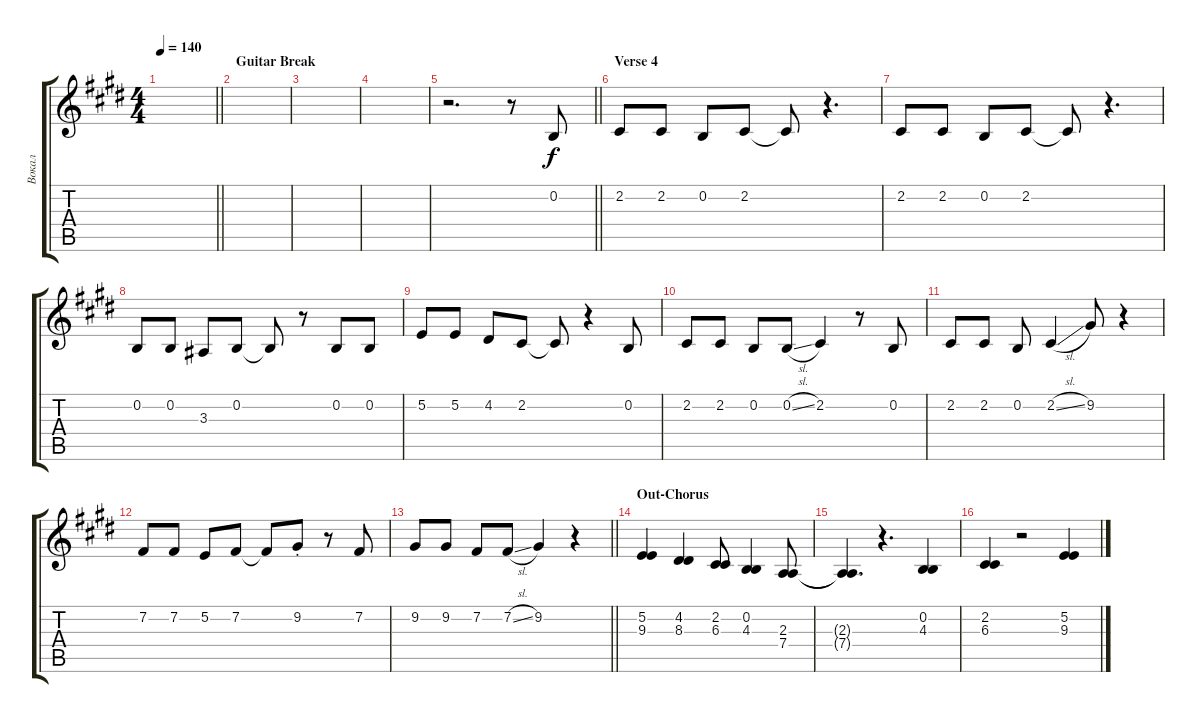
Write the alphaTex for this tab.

\track ("Вокал" "Вокал") {instrument trumpet}
\staff {score tabs}
\tuning (E4 B3 G3 D3 A2 E2) {hide}
\ts (4 4)
\tempo 140
\clef g2
\barLineRight lightlight
\ks c#minor
|
\section ("" "Guitar Break")
|
|
|
\barLineRight lightlight
r.2{d} r.8 0.2.8{dy f} |
\section ("" "Verse 4")
2.2.8 2.2.8 0.2.8 2.2.8 2.2{t}.8 r.4{d} |
2.2.8 2.2.8 0.2.8 2.2.8 2.2{t}.8 r.4{d} |
0.2.8 0.2.8 3.3.8 0.2.8 0.2{t}.8 r.8 0.2.8 0.2.8 |
5.2.8 5.2.8 4.2.8 2.2.8 2.2{t}.8 r.4 0.2.8 |
2.2.8 2.2.8 0.2.8 0.2{sl}.8 2.2.4 r.8 0.2.8 |
2.2.8 2.2.8 0.2.8 2.2{sl}.4 9.2.8 r.4 |
7.2.8 7.2.8 5.2.8 7.2.8 7.2{t}.8 9.2{st}.8 r.8 7.2.8 |
\barLineRight lightlight
9.2.8 9.2.8 7.2.8 7.2{sl}.8 9.2.4 r.4 |
\section ("" "Out-Chorus")
(5.2 9.3).4 (4.2 8.3).4 (2.2 6.3).8 (0.2 4.3).4 (2.3 7.4).8 |
(2.3{t} 7.4{t}).4{d} r.4{d} (0.2 4.3).4 |
(2.2 6.3).4 r.2 (5.2 9.3).4
